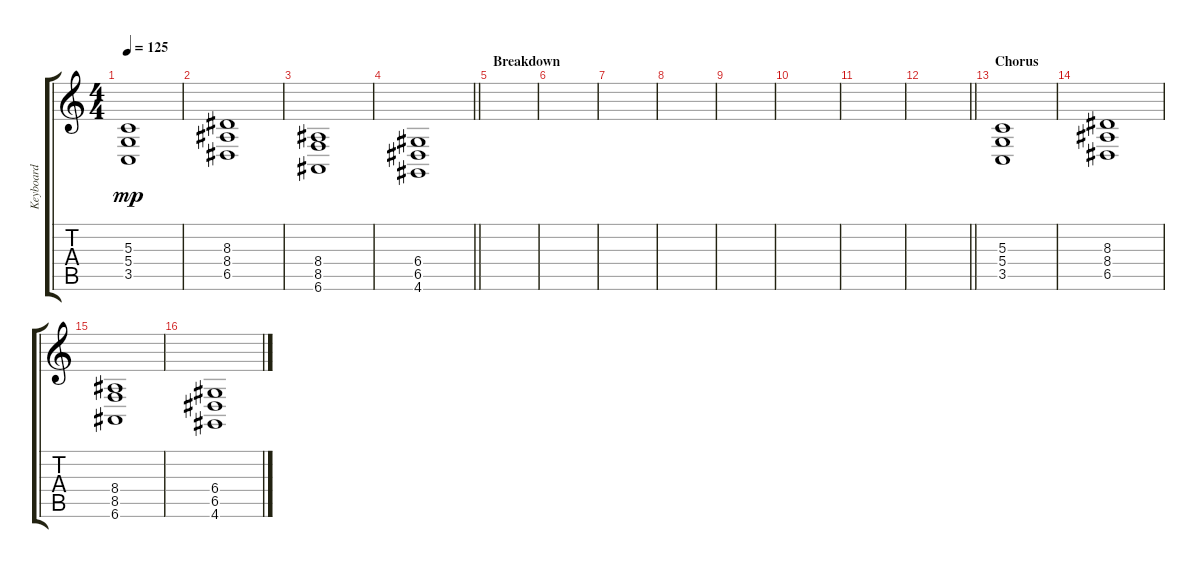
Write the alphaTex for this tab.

\track ("Keyboard" "Keyboard") {instrument lead2sawtooth}
\staff {score tabs}
\tuning (E4 B3 G3 D3 A2 E2) {hide}
\ts (4 4)
\tempo 125
\clef g2
\ks c
(5.3 5.4 3.5).1{dy mp} |
(8.3 8.4 6.5).1 |
(8.4 8.5 6.6).1 |
\barLineRight lightlight
(6.4 6.5 4.6).1 |
\section ("" "Breakdown")
|
|
|
|
|
|
|
\barLineRight lightlight
|
\section ("" "Chorus")
(5.3 5.4 3.5).1 |
(8.3 8.4 6.5).1 |
(8.4 8.5 6.6).1 |
(6.4 6.5 4.6).1
